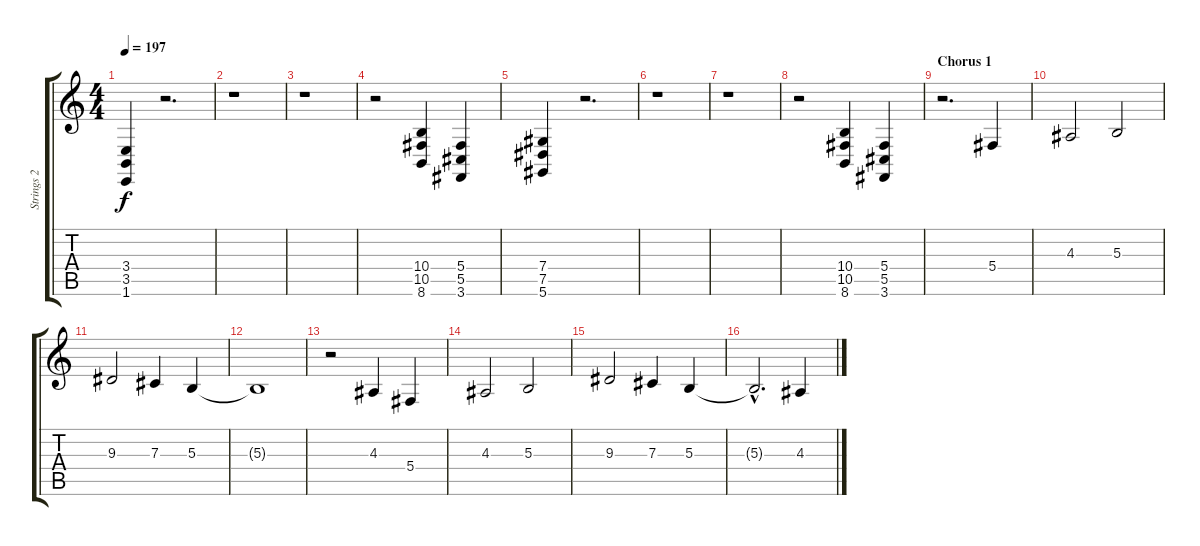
\track ("Strings 2" "Strings 2") {instrument stringensemble1}
\staff {score tabs}
\tuning (Eb4 Bb3 Gb3 Db3 Ab2 Eb2) {hide}
\ts (4 4)
\tempo 197
\clef g2
\ks c
(3.4 3.5 1.6).4{dy f} r.2{d} |
r.1 |
r.1 |
r.2 (10.4 10.5 8.6).4 (5.4 5.5 3.6).4 |
(7.4 7.5 5.6).4 r.2{d} |
r.1 |
r.1 |
r.2 (10.4 10.5 8.6).4 (5.4 5.5 3.6).4 |
\section ("" "Chorus 1")
r.2{d volume 13} 5.4.4 |
4.3.2 5.3.2 |
9.3.2 7.3.4 5.3.4 |
5.3{t}.1 |
r.2 4.3.4 5.4.4 |
4.3.2 5.3.2 |
9.3.2 7.3.4 5.3.4 |
5.3{hac t}.2{d} 4.3.4
